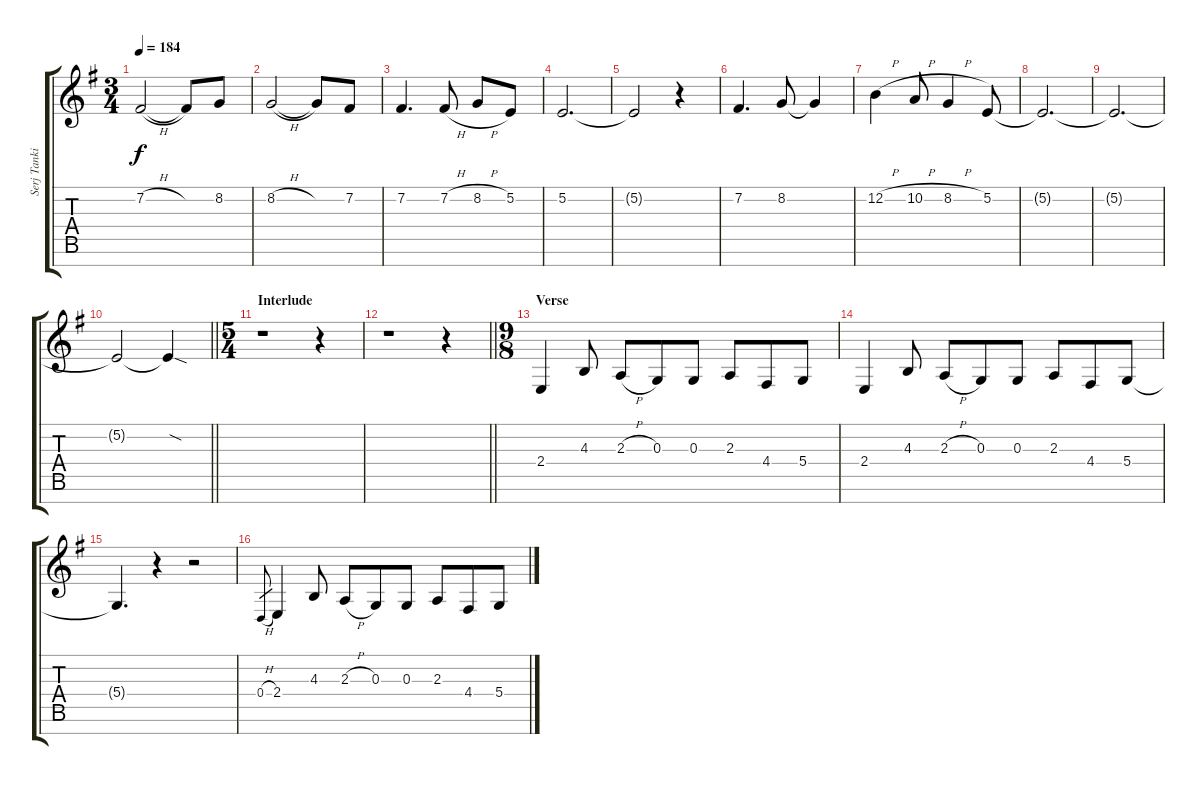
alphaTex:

\track ("Serj Tankian [Vocals]" "Serj Tanki") {instrument clarinet}
\staff {score tabs}
\tuning (E4 B3 G3 D3 A2 E2 B1) {hide}
\ts (3 4)
\tempo 184
\clef g2
\ks eminor
7.2{h}.2{dy f} 7.2{t}.8 8.2.8 |
8.2{h}.2 8.2{t}.8 7.2.8 |
7.2.4{d} 7.2{h}.8 8.2{h}.8 5.2.8 |
5.2.2{d} |
5.2{t}.2 r.4 |
7.2.4{d} 8.2.8 8.2{t}.4 |
12.2{h}.4 10.2{h}.8 8.2{h}.4 5.2.8 |
5.2{t}.2{d} |
5.2{t}.2{d} |
\barLineRight lightlight
5.2{t}.2 5.2{sod t}.4 |
\ts (5 4)
\section ("" "Interlude")
r.1 r.4 |
\barLineRight lightlight
r.1 r.4 |
\ts (9 8)
\section ("" "Verse")
2.4.4 4.3.8 2.3{h}.8 0.3.8 0.3.8 2.3.8 4.4.8 5.4.8 |
2.4.4 4.3.8 2.3{h}.8 0.3.8 0.3.8 2.3.8 4.4.8 5.4.8 |
5.4{t}.4{d} r.4 r.2 |
0.4{h}.8{gr} 2.4.4 4.3.8 2.3{h}.8 0.3.8 0.3.8 2.3.8 4.4.8 5.4.8
